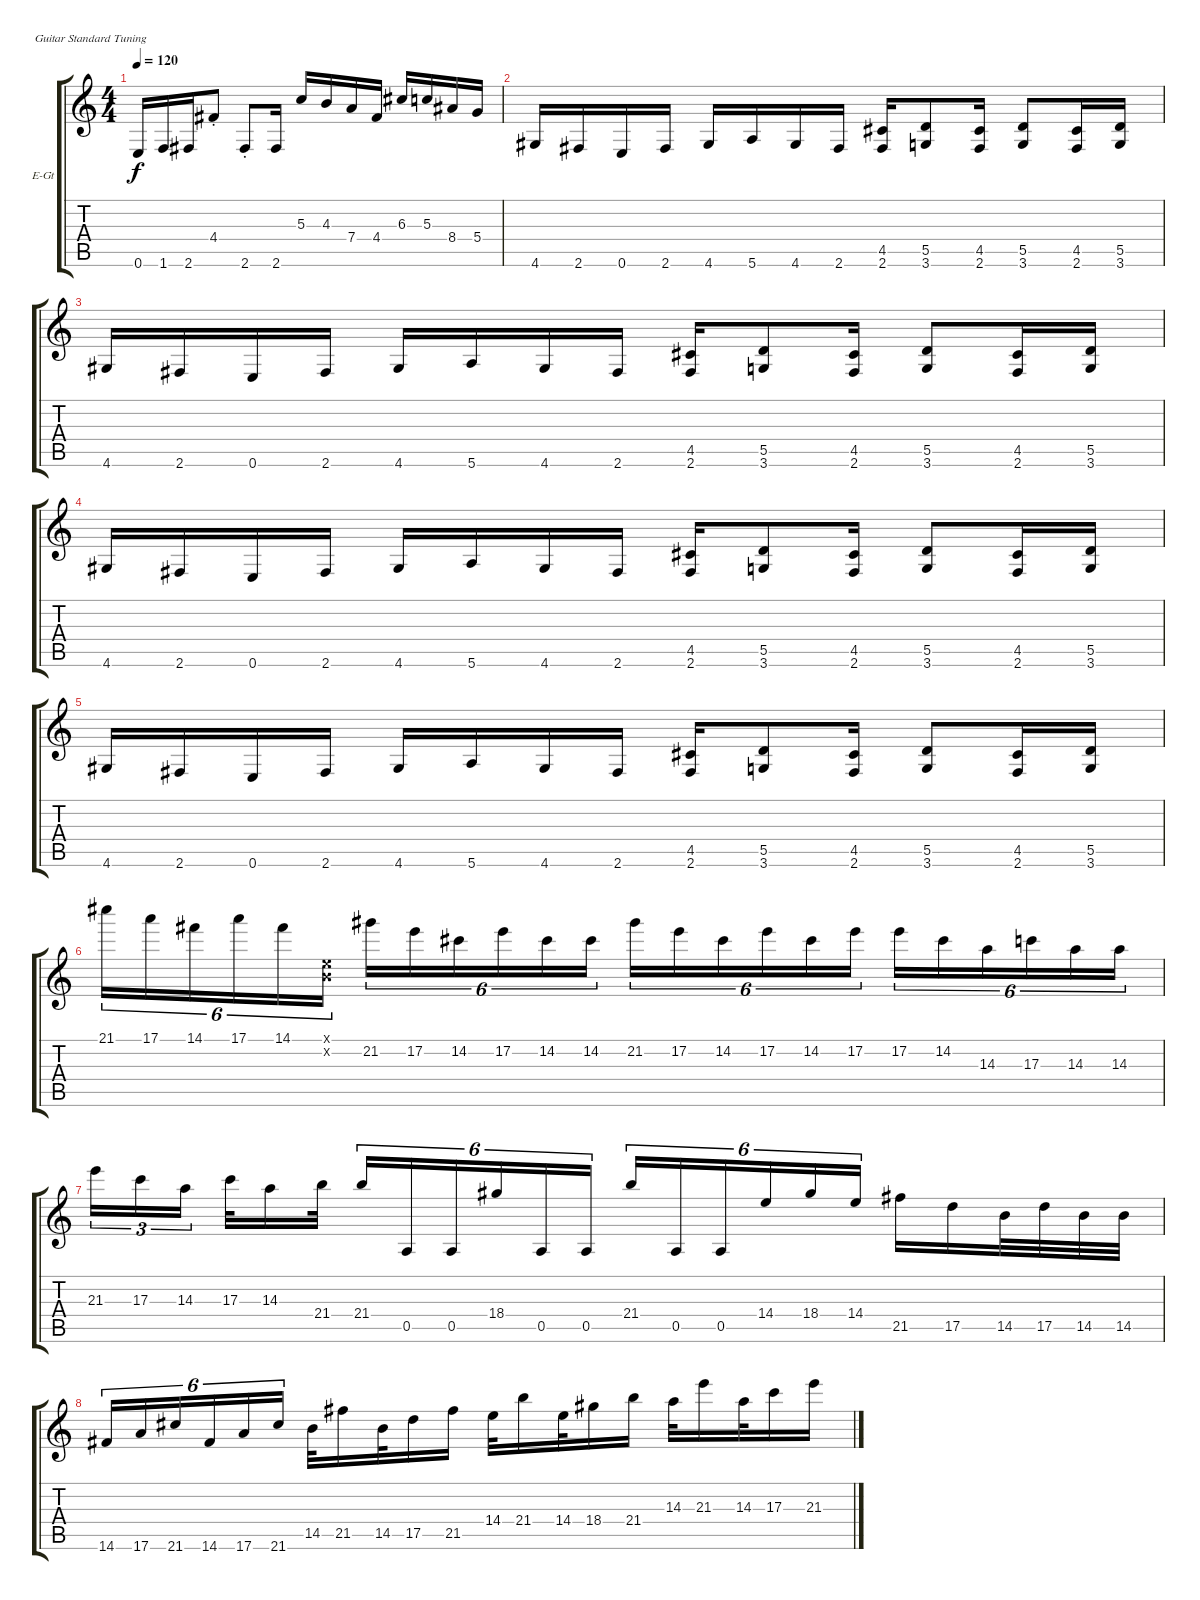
\bracketExtendMode groupsimilarinstruments
\firstSystemTrackNameOrientation horizontal
\otherSystemsTrackNameOrientation horizontal
\track ("Guitar +" "E-Gt") {instrument distortionguitar}
\staff {score tabs}
\tuning (E4 B3 G3 D3 A2 E2)
\ts (4 4)
\tempo 120
\clef g2
\ks c
0.6.16{dy f} 1.6.16 2.6.16 4.4{st}.8 2.6{st}.8 2.6.16 5.3.16 4.3.16 7.4.16 4.4.16 6.3.16 5.3.16 8.4.16 5.4.16 |
4.6.16 2.6.16 0.6.16 2.6.16 4.6.16 5.6.16 4.6.16 2.6.16 (4.5 2.6).16 (5.5 3.6).8 (4.5 2.6).16 (5.5 3.6).8 (4.5 2.6).16 (5.5 3.6).16 |
4.6.16 2.6.16 0.6.16 2.6.16 4.6.16 5.6.16 4.6.16 2.6.16 (4.5 2.6).16 (5.5 3.6).8 (4.5 2.6).16 (5.5 3.6).8 (4.5 2.6).16 (5.5 3.6).16 |
4.6.16 2.6.16 0.6.16 2.6.16 4.6.16 5.6.16 4.6.16 2.6.16 (4.5 2.6).16 (5.5 3.6).8 (4.5 2.6).16 (5.5 3.6).8 (4.5 2.6).16 (5.5 3.6).16 |
4.6.16 2.6.16 0.6.16 2.6.16 4.6.16 5.6.16 4.6.16 2.6.16 (4.5 2.6).16 (5.5 3.6).8 (4.5 2.6).16 (5.5 3.6).8 (4.5 2.6).16 (5.5 3.6).16 |
\scale
0.472993 21.1.16{tu (6 4)} 17.1.16{tu (6 4)} 14.1.16{tu (6 4)} 17.1.16{tu (6 4)} 14.1.16{tu (6 4)} (0.1{x} 0.2{x}).16{tu (6 4)} 21.2.16{tu (6 4)} 17.2.16{tu (6 4)} 14.2.16{tu (6 4)} 17.2.16{tu (6 4)} 14.2.16{tu (6 4)} 14.2.16{tu (6 4)} 21.2.16{tu (6 4)} 17.2.16{tu (6 4)} 14.2.16{tu (6 4)} 17.2.16{tu (6 4)} 14.2.16{tu (6 4)} 17.2.16{tu (6 4)} 17.2.16{tu (6 4)} 14.2.16{tu (6 4)} 14.3.16{tu (6 4)} 17.3.16{tu (6 4)} 14.3.16{tu (6 4)} 14.3.16{tu (6 4)} |
\scale
0.52697 21.3.16{tu (3 2)} 17.3.16{tu (3 2)} 14.3.16{tu (3 2)} 17.3.32 14.3.16 21.4.32 21.4.16{tu (6 4)} 0.5.16{tu (6 4)} 0.5.16{tu (6 4)} 18.4.16{tu (6 4)} 0.5.16{tu (6 4)} 0.5.16{tu (6 4)} 21.4.16{tu (6 4)} 0.5.16{tu (6 4)} 0.5.16{tu (6 4)} 14.4.16{tu (6 4)} 18.4.16{tu (6 4)} 14.4.16{tu (6 4)} 21.5.16 17.5.16 14.5.32 17.5.32 14.5.32 14.5.32 |
14.6.16{tu (6 4)} 17.6.16{tu (6 4)} 21.6.16{tu (6 4)} 14.6.16{tu (6 4)} 17.6.16{tu (6 4)} 21.6.16{tu (6 4)} 14.5.32 21.5.16 14.5.32 17.5.16 21.5.16 14.4.32 21.4.16 14.4.32 18.4.16 21.4.16 14.3.32 21.3.16 14.3.32 17.3.16 21.3.16
